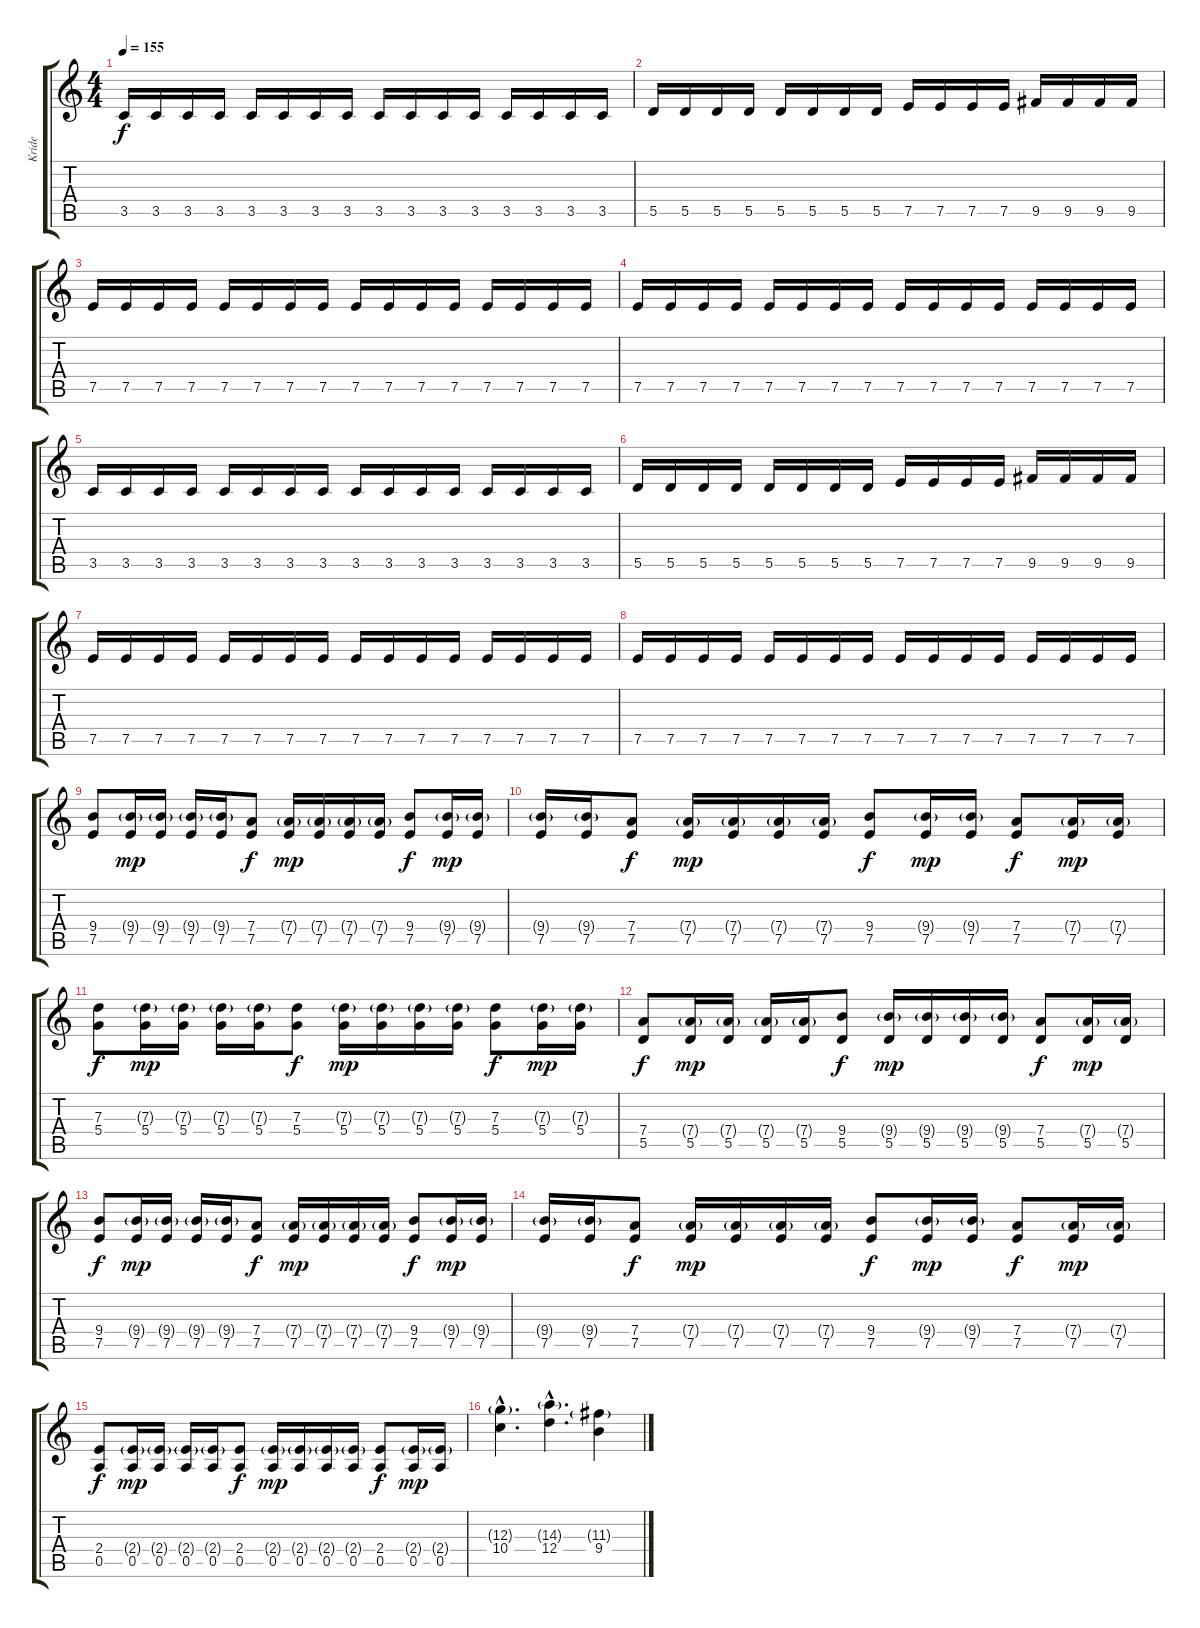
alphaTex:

\track ("Kride" "Kride") {instrument distortionguitar}
\staff {score tabs}
\tuning (E4 B3 G3 D3 A2 E2) {hide}
\ts (4 4)
\tempo 155
\clef g2
\ks c
3.5.16{dy f} 3.5.16 3.5.16 3.5.16 3.5.16 3.5.16 3.5.16 3.5.16 3.5.16 3.5.16 3.5.16 3.5.16 3.5.16 3.5.16 3.5.16 3.5.16 |
5.5.16 5.5.16 5.5.16 5.5.16 5.5.16 5.5.16 5.5.16 5.5.16 7.5.16 7.5.16 7.5.16 7.5.16 9.5.16 9.5.16 9.5.16 9.5.16 |
7.5.16 7.5.16 7.5.16 7.5.16 7.5.16 7.5.16 7.5.16 7.5.16 7.5.16 7.5.16 7.5.16 7.5.16 7.5.16 7.5.16 7.5.16 7.5.16 |
7.5.16 7.5.16 7.5.16 7.5.16 7.5.16 7.5.16 7.5.16 7.5.16 7.5.16 7.5.16 7.5.16 7.5.16 7.5.16 7.5.16 7.5.16 7.5.16 |
3.5.16 3.5.16 3.5.16 3.5.16 3.5.16 3.5.16 3.5.16 3.5.16 3.5.16 3.5.16 3.5.16 3.5.16 3.5.16 3.5.16 3.5.16 3.5.16 |
5.5.16 5.5.16 5.5.16 5.5.16 5.5.16 5.5.16 5.5.16 5.5.16 7.5.16 7.5.16 7.5.16 7.5.16 9.5.16 9.5.16 9.5.16 9.5.16 |
7.5.16 7.5.16 7.5.16 7.5.16 7.5.16 7.5.16 7.5.16 7.5.16 7.5.16 7.5.16 7.5.16 7.5.16 7.5.16 7.5.16 7.5.16 7.5.16 |
7.5.16 7.5.16 7.5.16 7.5.16 7.5.16 7.5.16 7.5.16 7.5.16 7.5.16 7.5.16 7.5.16 7.5.16 7.5.16 7.5.16 7.5.16 7.5.16 |
(9.4 7.5).8 (9.4{g} 7.5).16{dy mp} (9.4{g} 7.5).16 (9.4{g} 7.5).16 (9.4{g} 7.5).16 (7.4 7.5).8{dy f} (7.4{g} 7.5).16{dy mp} (7.4{g} 7.5).16 (7.4{g} 7.5).16 (7.4{g} 7.5).16 (9.4 7.5).8{dy f} (9.4{g} 7.5).16{dy mp} (9.4{g} 7.5).16 |
(9.4{g} 7.5).16 (9.4{g} 7.5).16 (7.4 7.5).8{dy f} (7.4{g} 7.5).16{dy mp} (7.4{g} 7.5).16 (7.4{g} 7.5).16 (7.4{g} 7.5).16 (9.4 7.5).8{dy f} (9.4{g} 7.5).16{dy mp} (9.4{g} 7.5).16 (7.4 7.5).8{dy f} (7.4{g} 7.5).16{dy mp} (7.4{g} 7.5).16 |
(7.3 5.4).8{dy f} (7.3{g} 5.4).16{dy mp} (7.3{g} 5.4).16 (7.3{g} 5.4).16 (7.3{g} 5.4).16 (7.3 5.4).8{dy f} (7.3{g} 5.4).16{dy mp} (7.3{g} 5.4).16 (7.3{g} 5.4).16 (7.3{g} 5.4).16 (7.3 5.4).8{dy f} (7.3{g} 5.4).16{dy mp} (7.3{g} 5.4).16 |
(7.4 5.5).8{dy f} (7.4{g} 5.5).16{dy mp} (7.4{g} 5.5).16 (7.4{g} 5.5).16 (7.4{g} 5.5).16 (9.4 5.5).8{dy f} (9.4{g} 5.5).16{dy mp} (9.4{g} 5.5).16 (9.4{g} 5.5).16 (9.4{g} 5.5).16 (7.4 5.5).8{dy f} (7.4{g} 5.5).16{dy mp} (7.4{g} 5.5).16 |
(9.4 7.5).8{dy f} (9.4{g} 7.5).16{dy mp} (9.4{g} 7.5).16 (9.4{g} 7.5).16 (9.4{g} 7.5).16 (7.4 7.5).8{dy f} (7.4{g} 7.5).16{dy mp} (7.4{g} 7.5).16 (7.4{g} 7.5).16 (7.4{g} 7.5).16 (9.4 7.5).8{dy f} (9.4{g} 7.5).16{dy mp} (9.4{g} 7.5).16 |
(9.4{g} 7.5).16 (9.4{g} 7.5).16 (7.4 7.5).8{dy f} (7.4{g} 7.5).16{dy mp} (7.4{g} 7.5).16 (7.4{g} 7.5).16 (7.4{g} 7.5).16 (9.4 7.5).8{dy f} (9.4{g} 7.5).16{dy mp} (9.4{g} 7.5).16 (7.4 7.5).8{dy f} (7.4{g} 7.5).16{dy mp} (7.4{g} 7.5).16 |
(2.4 0.5).8{dy f} (2.4{g} 0.5).16{dy mp} (2.4{g} 0.5).16 (2.4{g} 0.5).16 (2.4{g} 0.5).16 (2.4 0.5).8{dy f} (2.4{g} 0.5).16{dy mp} (2.4{g} 0.5).16 (2.4{g} 0.5).16 (2.4{g} 0.5).16 (2.4 0.5).8{dy f} (2.4{g} 0.5).16{dy mp} (2.4{g} 0.5).16 |
(12.3{g hac} 10.4{hac}).4{d} (14.3{g hac} 12.4{hac}).4{d} (11.3{g} 9.4).4
